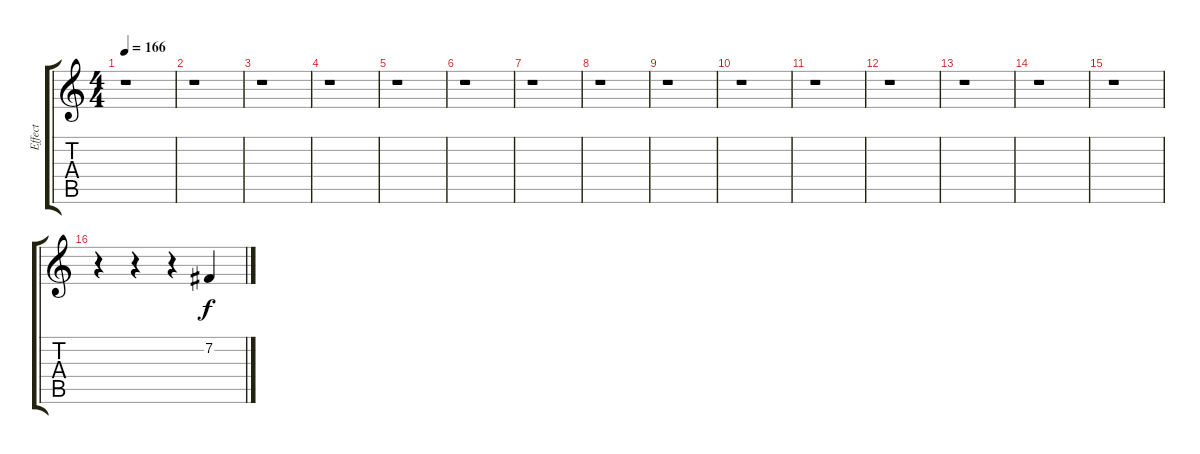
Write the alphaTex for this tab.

\track ("Effect" "Effect") {instrument accordion}
\staff {score tabs}
\tuning (E4 B3 G3 D3 A2 E2) {hide}
\ts (4 4)
\tempo 166
\clef g2
\ks c
r.1{dy f} |
r.1 |
r.1 |
r.1 |
r.1 |
r.1 |
r.1 |
r.1 |
r.1 |
r.1 |
r.1 |
r.1 |
r.1 |
r.1 |
r.1 |
r.4 r.4 r.4 7.2.4
